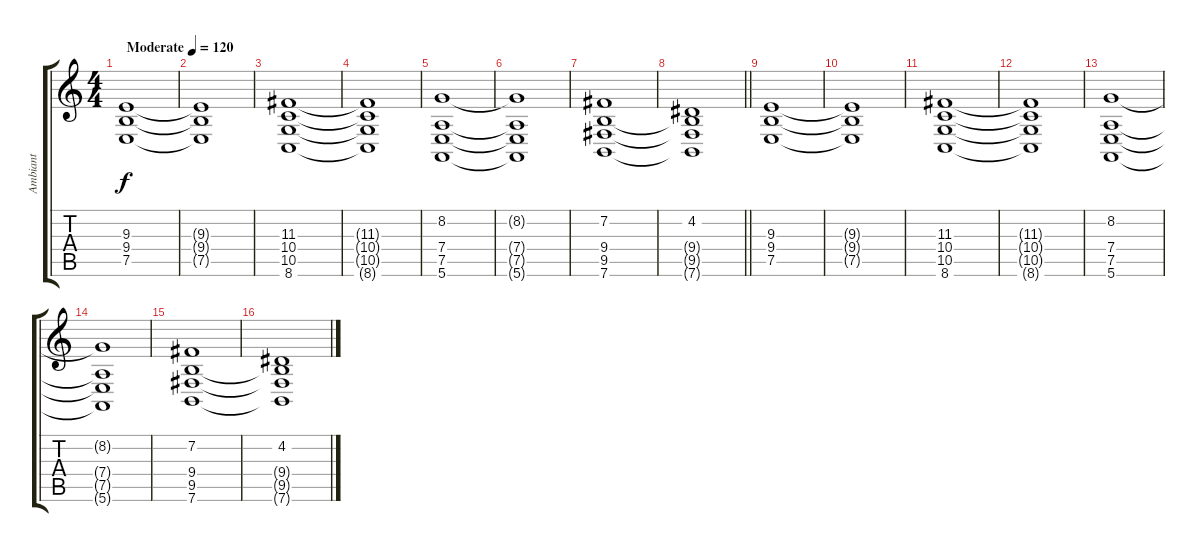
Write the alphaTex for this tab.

\track ("Ambiant" "Ambiant") {instrument pad2warm}
\staff {score tabs}
\tuning (E4 B3 G3 D3 A2 E2) {hide}
\ts (4 4)
\tempo (120 "Moderate")
\clef g2
\ks c
(9.3 9.4 7.5).1{dy f instrument pad2warm} |
(9.3{t} 9.4{t} 7.5{t}).1 |
(11.3 10.4 10.5 8.6).1 |
(11.3{t} 10.4{t} 10.5{t} 8.6{t}).1 |
(8.2 7.4 7.5 5.6).1 |
(8.2{t} 7.4{t} 7.5{t} 5.6{t}).1 |
(7.2 9.4 9.5 7.6).1 |
\barLineRight lightlight
(4.2 9.4{t} 9.5{t} 7.6{t}).1 |
(9.3 9.4 7.5).1 |
(9.3{t} 9.4{t} 7.5{t}).1 |
(11.3 10.4 10.5 8.6).1 |
(11.3{t} 10.4{t} 10.5{t} 8.6{t}).1 |
(8.2 7.4 7.5 5.6).1 |
(8.2{t} 7.4{t} 7.5{t} 5.6{t}).1 |
(7.2 9.4 9.5 7.6).1 |
(4.2 9.4{t} 9.5{t} 7.6{t}).1
